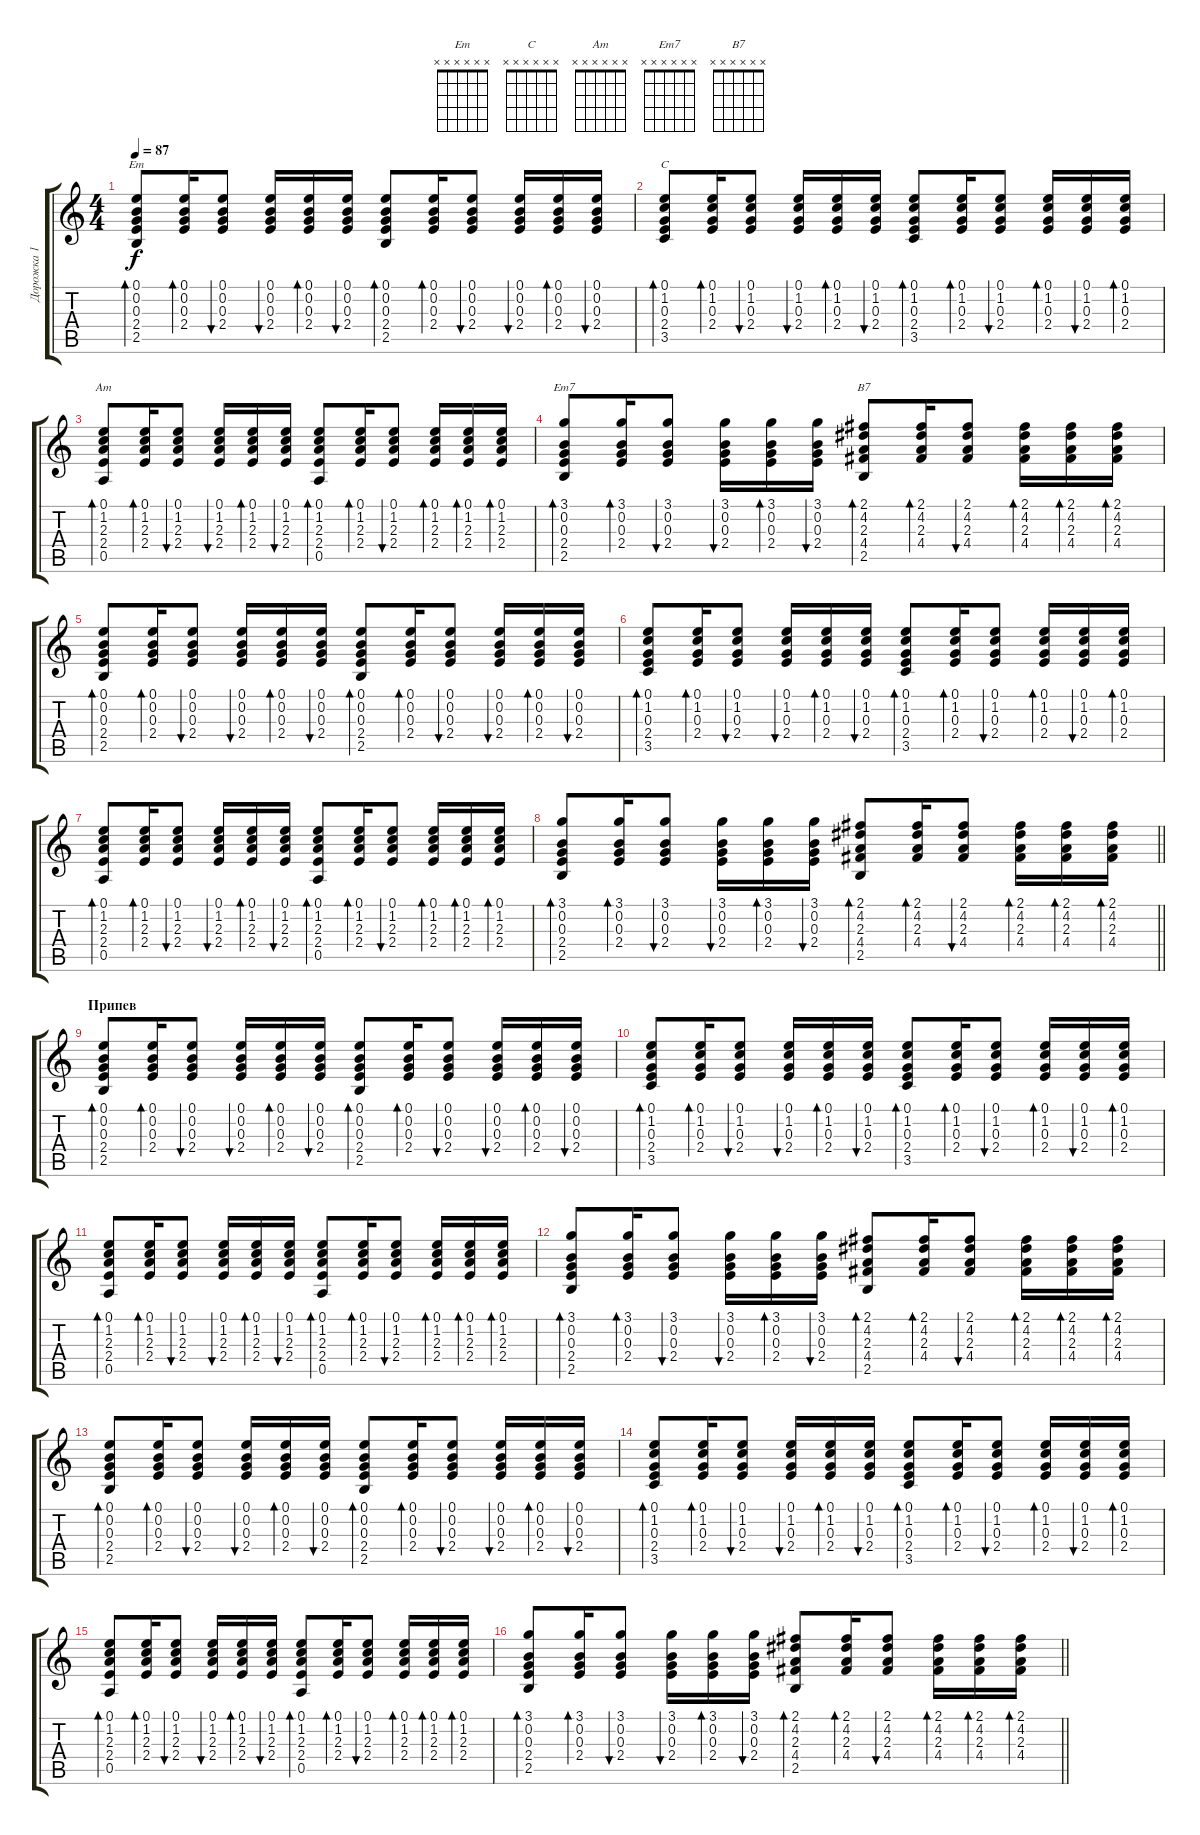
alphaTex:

\track ("Дорожка 1" "Дорожка 1") {instrument acousticguitarsteel}
\staff {score tabs}
\tuning (E4 B3 G3 D3 A2 E2) {hide}
\chord ("Em" x x x x x x)
\chord ("C" x x x x x x)
\chord ("Am" x x x x x x)
\chord ("Em7" x x x x x x)
\chord ("B7" x x x x x x)
\ts (4 4)
\tempo 87
\clef g2
\ks c
(0.1 0.2 0.3 2.4 2.5).8{bd 30 ch "Em" dy f} (0.1 0.2 0.3 2.4).16{bd 30} (0.1 0.2 0.3 2.4).8{bu 30} (0.1 0.2 0.3 2.4).16{bu 30} (0.1 0.2 0.3 2.4).16{bd 30} (0.1 0.2 0.3 2.4).16{bu 30} (0.1 0.2 0.3 2.4 2.5).8{bd 30} (0.1 0.2 0.3 2.4).16{bd 30} (0.1 0.2 0.3 2.4).8{bu 30} (0.1 0.2 0.3 2.4).16{bu 30} (0.1 0.2 0.3 2.4).16{bd 30} (0.1 0.2 0.3 2.4).16{bu 30} |
(0.1 1.2 0.3 2.4 3.5).8{bd 30 ch "C"} (0.1 1.2 0.3 2.4).16{bd 30} (0.1 1.2 0.3 2.4).8{bu 30} (0.1 1.2 0.3 2.4).16{bu 30} (0.1 1.2 0.3 2.4).16{bd 30} (0.1 1.2 0.3 2.4).16{bu 30} (0.1 1.2 0.3 2.4 3.5).8{bd 30} (0.1 1.2 0.3 2.4).16{bd 30} (0.1 1.2 0.3 2.4).8{bu 30} (0.1 1.2 0.3 2.4).16{bd 30} (0.1 1.2 0.3 2.4).16{bu 30} (0.1 1.2 0.3 2.4).16{bd 30} |
(0.1 1.2 2.3 2.4 0.5).8{bd 30 ch "Am"} (0.1 1.2 2.3 2.4).16{bd 30} (0.1 1.2 2.3 2.4).8{bu 30} (0.1 1.2 2.3 2.4).16{bu 30} (0.1 1.2 2.3 2.4).16{bd 30} (0.1 1.2 2.3 2.4).16{bu 30} (0.1 1.2 2.3 2.4 0.5).8{bd 30} (0.1 1.2 2.3 2.4).16{bd 30} (0.1 1.2 2.3 2.4).8{bu 30} (0.1 1.2 2.3 2.4).16{bd 30} (0.1 1.2 2.3 2.4).16{bd 30} (0.1 1.2 2.3 2.4).16{bd 30} |
(3.1 0.2 0.3 2.4 2.5).8{bd 30 ch "Em7"} (3.1 0.2 0.3 2.4).16{bd 30} (3.1 0.2 0.3 2.4).8{bu 30} (3.1 0.2 0.3 2.4).16{bu 30} (3.1 0.2 0.3 2.4).16{bd 30} (3.1 0.2 0.3 2.4).16{bu 30} (2.1 4.2 2.3 4.4 2.5).8{bd 30 ch "B7"} (2.1 4.2 2.3 4.4).16{bd 30} (2.1 4.2 2.3 4.4).8{bu 30} (2.1 4.2 2.3 4.4).16{bd 30} (2.1 4.2 2.3 4.4).16{bd 30} (2.1 4.2 2.3 4.4).16{bd 30} |
(0.1 0.2 0.3 2.4 2.5).8{bd 30} (0.1 0.2 0.3 2.4).16{bd 30} (0.1 0.2 0.3 2.4).8{bu 30} (0.1 0.2 0.3 2.4).16{bu 30} (0.1 0.2 0.3 2.4).16{bd 30} (0.1 0.2 0.3 2.4).16{bu 30} (0.1 0.2 0.3 2.4 2.5).8{bd 30} (0.1 0.2 0.3 2.4).16{bd 30} (0.1 0.2 0.3 2.4).8{bu 30} (0.1 0.2 0.3 2.4).16{bu 30} (0.1 0.2 0.3 2.4).16{bd 30} (0.1 0.2 0.3 2.4).16{bu 30} |
(0.1 1.2 0.3 2.4 3.5).8{bd 30} (0.1 1.2 0.3 2.4).16{bd 30} (0.1 1.2 0.3 2.4).8{bu 30} (0.1 1.2 0.3 2.4).16{bu 30} (0.1 1.2 0.3 2.4).16{bd 30} (0.1 1.2 0.3 2.4).16{bu 30} (0.1 1.2 0.3 2.4 3.5).8{bd 30} (0.1 1.2 0.3 2.4).16{bd 30} (0.1 1.2 0.3 2.4).8{bu 30} (0.1 1.2 0.3 2.4).16{bd 30} (0.1 1.2 0.3 2.4).16{bu 30} (0.1 1.2 0.3 2.4).16{bd 30} |
(0.1 1.2 2.3 2.4 0.5).8{bd 30} (0.1 1.2 2.3 2.4).16{bd 30} (0.1 1.2 2.3 2.4).8{bu 30} (0.1 1.2 2.3 2.4).16{bu 30} (0.1 1.2 2.3 2.4).16{bd 30} (0.1 1.2 2.3 2.4).16{bu 30} (0.1 1.2 2.3 2.4 0.5).8{bd 30} (0.1 1.2 2.3 2.4).16{bd 30} (0.1 1.2 2.3 2.4).8{bu 30} (0.1 1.2 2.3 2.4).16{bd 30} (0.1 1.2 2.3 2.4).16{bd 30} (0.1 1.2 2.3 2.4).16{bd 30} |
\barLineRight lightlight
(3.1 0.2 0.3 2.4 2.5).8{bd 30} (3.1 0.2 0.3 2.4).16{bd 30} (3.1 0.2 0.3 2.4).8{bu 30} (3.1 0.2 0.3 2.4).16{bu 30} (3.1 0.2 0.3 2.4).16{bd 30} (3.1 0.2 0.3 2.4).16{bu 30} (2.1 4.2 2.3 4.4 2.5).8{bd 30} (2.1 4.2 2.3 4.4).16{bd 30} (2.1 4.2 2.3 4.4).8{bu 30} (2.1 4.2 2.3 4.4).16{bd 30} (2.1 4.2 2.3 4.4).16{bd 30} (2.1 4.2 2.3 4.4).16{bd 30} |
\section ("" "Припев")
(0.1 0.2 0.3 2.4 2.5).8{bd 30} (0.1 0.2 0.3 2.4).16{bd 30} (0.1 0.2 0.3 2.4).8{bu 30} (0.1 0.2 0.3 2.4).16{bu 30} (0.1 0.2 0.3 2.4).16{bd 30} (0.1 0.2 0.3 2.4).16{bu 30} (0.1 0.2 0.3 2.4 2.5).8{bd 30} (0.1 0.2 0.3 2.4).16{bd 30} (0.1 0.2 0.3 2.4).8{bu 30} (0.1 0.2 0.3 2.4).16{bu 30} (0.1 0.2 0.3 2.4).16{bd 30} (0.1 0.2 0.3 2.4).16{bu 30} |
(0.1 1.2 0.3 2.4 3.5).8{bd 30} (0.1 1.2 0.3 2.4).16{bd 30} (0.1 1.2 0.3 2.4).8{bu 30} (0.1 1.2 0.3 2.4).16{bu 30} (0.1 1.2 0.3 2.4).16{bd 30} (0.1 1.2 0.3 2.4).16{bu 30} (0.1 1.2 0.3 2.4 3.5).8{bd 30} (0.1 1.2 0.3 2.4).16{bd 30} (0.1 1.2 0.3 2.4).8{bu 30} (0.1 1.2 0.3 2.4).16{bd 30} (0.1 1.2 0.3 2.4).16{bu 30} (0.1 1.2 0.3 2.4).16{bd 30} |
(0.1 1.2 2.3 2.4 0.5).8{bd 30} (0.1 1.2 2.3 2.4).16{bd 30} (0.1 1.2 2.3 2.4).8{bu 30} (0.1 1.2 2.3 2.4).16{bu 30} (0.1 1.2 2.3 2.4).16{bd 30} (0.1 1.2 2.3 2.4).16{bu 30} (0.1 1.2 2.3 2.4 0.5).8{bd 30} (0.1 1.2 2.3 2.4).16{bd 30} (0.1 1.2 2.3 2.4).8{bu 30} (0.1 1.2 2.3 2.4).16{bd 30} (0.1 1.2 2.3 2.4).16{bd 30} (0.1 1.2 2.3 2.4).16{bd 30} |
(3.1 0.2 0.3 2.4 2.5).8{bd 30} (3.1 0.2 0.3 2.4).16{bd 30} (3.1 0.2 0.3 2.4).8{bu 30} (3.1 0.2 0.3 2.4).16{bu 30} (3.1 0.2 0.3 2.4).16{bd 30} (3.1 0.2 0.3 2.4).16{bu 30} (2.1 4.2 2.3 4.4 2.5).8{bd 30} (2.1 4.2 2.3 4.4).16{bd 30} (2.1 4.2 2.3 4.4).8{bu 30} (2.1 4.2 2.3 4.4).16{bd 30} (2.1 4.2 2.3 4.4).16{bd 30} (2.1 4.2 2.3 4.4).16{bd 30} |
(0.1 0.2 0.3 2.4 2.5).8{bd 30} (0.1 0.2 0.3 2.4).16{bd 30} (0.1 0.2 0.3 2.4).8{bu 30} (0.1 0.2 0.3 2.4).16{bu 30} (0.1 0.2 0.3 2.4).16{bd 30} (0.1 0.2 0.3 2.4).16{bu 30} (0.1 0.2 0.3 2.4 2.5).8{bd 30} (0.1 0.2 0.3 2.4).16{bd 30} (0.1 0.2 0.3 2.4).8{bu 30} (0.1 0.2 0.3 2.4).16{bu 30} (0.1 0.2 0.3 2.4).16{bd 30} (0.1 0.2 0.3 2.4).16{bu 30} |
(0.1 1.2 0.3 2.4 3.5).8{bd 30} (0.1 1.2 0.3 2.4).16{bd 30} (0.1 1.2 0.3 2.4).8{bu 30} (0.1 1.2 0.3 2.4).16{bu 30} (0.1 1.2 0.3 2.4).16{bd 30} (0.1 1.2 0.3 2.4).16{bu 30} (0.1 1.2 0.3 2.4 3.5).8{bd 30} (0.1 1.2 0.3 2.4).16{bd 30} (0.1 1.2 0.3 2.4).8{bu 30} (0.1 1.2 0.3 2.4).16{bd 30} (0.1 1.2 0.3 2.4).16{bu 30} (0.1 1.2 0.3 2.4).16{bd 30} |
(0.1 1.2 2.3 2.4 0.5).8{bd 30} (0.1 1.2 2.3 2.4).16{bd 30} (0.1 1.2 2.3 2.4).8{bu 30} (0.1 1.2 2.3 2.4).16{bu 30} (0.1 1.2 2.3 2.4).16{bd 30} (0.1 1.2 2.3 2.4).16{bu 30} (0.1 1.2 2.3 2.4 0.5).8{bd 30} (0.1 1.2 2.3 2.4).16{bd 30} (0.1 1.2 2.3 2.4).8{bu 30} (0.1 1.2 2.3 2.4).16{bd 30} (0.1 1.2 2.3 2.4).16{bd 30} (0.1 1.2 2.3 2.4).16{bd 30} |
\barLineRight lightlight
(3.1 0.2 0.3 2.4 2.5).8{bd 30} (3.1 0.2 0.3 2.4).16{bd 30} (3.1 0.2 0.3 2.4).8{bu 30} (3.1 0.2 0.3 2.4).16{bu 30} (3.1 0.2 0.3 2.4).16{bd 30} (3.1 0.2 0.3 2.4).16{bu 30} (2.1 4.2 2.3 4.4 2.5).8{bd 30} (2.1 4.2 2.3 4.4).16{bd 30} (2.1 4.2 2.3 4.4).8{bu 30} (2.1 4.2 2.3 4.4).16{bd 30} (2.1 4.2 2.3 4.4).16{bd 30} (2.1 4.2 2.3 4.4).16{bd 30}
